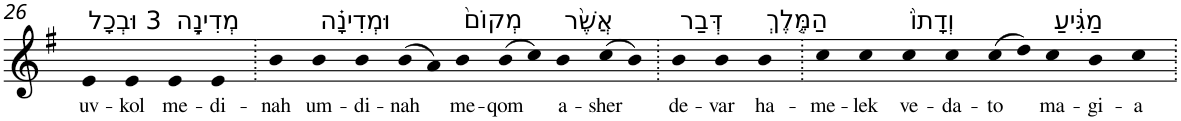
**kern	**text
*part1	*part1
*staff1	*staff1
*I"Piano	*
*I'Pno	*
!!LO:PB:g=z
*clefG2	*
*k[f#]	*
*G:	*
=26	=26
!LO:TX:a:t=3 וּבְכָל	!
!	!LO:LY:b
4e	uv-
!	!LO:LY:b
4e	-kol
!LO:TX:a:t=מְדִינָ֣ה	!
!	!LO:LY:b
4e	me-
!	!LO:LY:b
4e	-di-
=27.	=27.
!	!LO:LY:b
4b	-nah
!LO:TX:a:t=וּמְדִינָ֗ה	!
!	!LO:LY:b
4b	um-
!	!LO:LY:b
4b	-di-
!	!LO:LY:b
(>8b	-nah
8a)	.
!LO:TX:a:t=מְקוֹם֙	!
!	!LO:LY:b
4b	me-
!	!LO:LY:b
(>8b	-qom
8cc)	.
!LO:TX:a:t=אֲשֶׁ֨ר	!
!	!LO:LY:b
4b	a-
!	!LO:LY:b
(>8cc	-sher
8b)	.
=28.	=28.
!LO:TX:a:t=דְּבַר	!
!	!LO:LY:b
4b	de-
!	!LO:LY:b
4b	-var
!LO:TX:a:t=הַמֶּ֤לֶךְ	!
!	!LO:LY:b
4b	ha-
=29.	=29.
!	!LO:LY:b
4cc	-me-
!	!LO:LY:b
4cc	-lek
!LO:TX:a:t=וְדָתוֹ֙	!
!	!LO:LY:b
4cc	ve-
!	!LO:LY:b
4cc	-da-
!	!LO:LY:b
(>8cc	-to
8dd)	.
!LO:TX:a:t=מַגִּ֔יעַ	!
!	!LO:LY:b
4cc	ma-
!	!LO:LY:b
4b	-gi-
!	!LO:LY:b
4cc	-a
=.	=.
*-	*-
